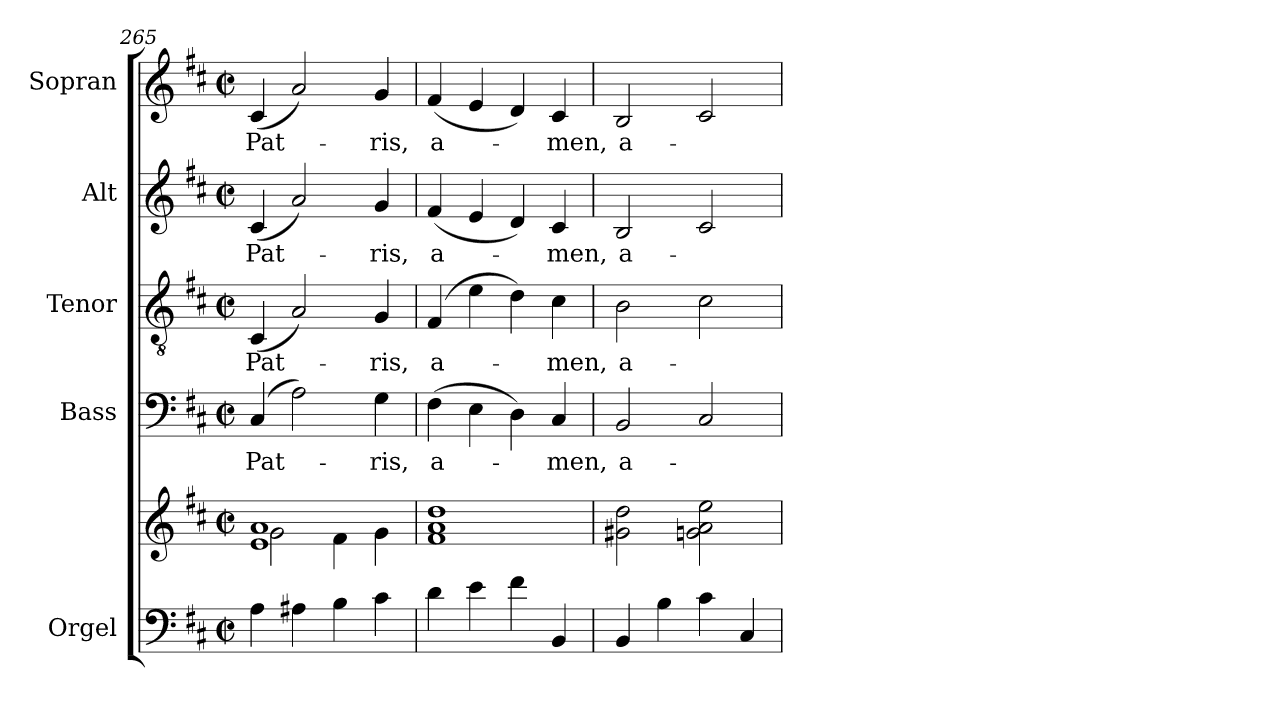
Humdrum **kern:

**kern	**kern	**kern	**text	**kern	**text	**kern	**text	**kern	**text
*part5	*part5	*part4	*part4	*part3	*part3	*part2	*part2	*part1	*part1
*staff6	*staff5	*staff4	*staff4	*staff3	*staff3	*staff2	*staff2	*staff1	*staff1
*I"Orgel	*	*I"Bass	*	*I"Tenor	*	*I"Alt	*	*I"Sopran	*
*I'Org.	*	*I'B.	*	*I'T.	*	*I'A.	*	*I'S.	*
*clefF4	*clefG2	*clefF4	*	*clefGv2	*	*clefG2	*	*clefG2	*
*k[f#c#]	*k[f#c#]	*k[f#c#]	*	*k[f#c#]	*	*k[f#c#]	*	*k[f#c#]	*
*D:	*D:	*D:	*	*D:	*	*D:	*	*D:	*
*M2/2	*M2/2	*M2/2	*	*M2/2	*	*M2/2	*	*M2/2	*
*met(c|)	*met(c|)	*met(c|)	*	*met(c|)	*	*met(c|)	*	*met(c|)	*
=265	=265	=265	=265	=265	=265	=265	=265	=265	=265
*	*^	*	*	*	*	*	*	*	*
!	!	!	!	!LO:LY:b	!	!LO:LY:b	!	!LO:LY:b	!	!LO:LY:b
4A\	1e 1a	2g\	(4C#/	Pat-	(<4C#/	Pat-	(<4c#/	Pat-	(<4c#/	Pat-
4A#X\	.	.	2A\)	.	2A/)	.	2a/)	.	2a/)	.
4B\	.	4f#\	.	.	.	.	.	.	.	.
!	!	!	!	!LO:LY:b	!	!LO:LY:b	!	!LO:LY:b	!	!LO:LY:b
4c#\	.	4g\	4G\	-ris,	4G/	-ris,	4g/	-ris,	4g/	-ris,
=266	=266	=266	=266	=266	=266	=266	=266	=266	=266	=266
!	!	!	!	!LO:LY:b	!	!LO:LY:b	!	!LO:LY:b	!	!LO:LY:b
*	*v	*v	*	*	*	*	*	*	*	*
4d\	1f# 1a 1dd	(>4F#\	a-	(4F#/	a-	(<4f#/	a-	(<4f#/	a-
4e\	.	4E\	.	4e\	.	4e/	.	4e/	.
4f#\	.	4D\)	.	4d\)	.	4d/)	.	4d/)	.
!	!	!	!LO:LY:b	!	!LO:LY:b	!	!LO:LY:b	!	!LO:LY:b
4BB/	.	4C#/	-men,	4c#\	-men,	4c#/	-men,	4c#/	-men,
=267	=267	=267	=267	=267	=267	=267	=267	=267	=267
!	!	!	!LO:LY:b	!	!LO:LY:b	!	!LO:LY:b	!	!LO:LY:b
4BB/	2g#X\ 2dd\	2BB/	a-	2B\	a-	2B/	a-	2B/	a-
4B\	.	.	.	.	.	.	.	.	.
4c#\	2gn\ 2a\ 2ee\	2C#/	.	2c#\	.	2c#/	.	2c#/	.
4C#/	.	.	.	.	.	.	.	.	.
=	=	=	=	=	=	=	=	=	=
*-	*-	*-	*-	*-	*-	*-	*-	*-	*-
